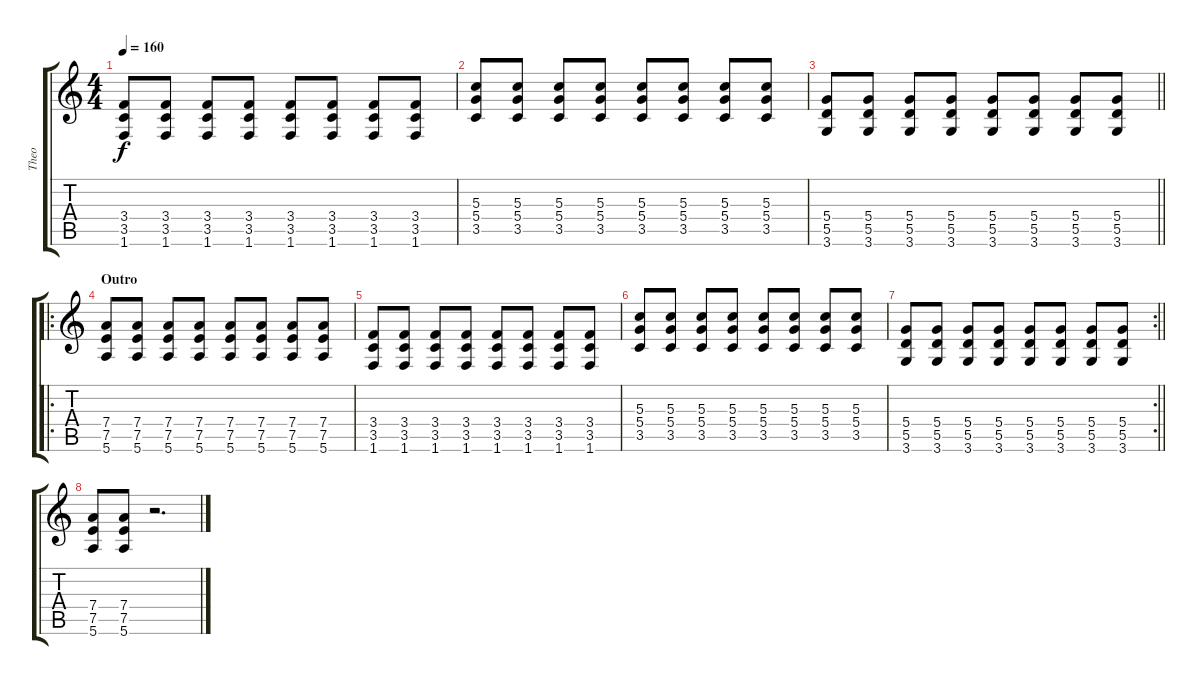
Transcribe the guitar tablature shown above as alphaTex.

\track ("Theo" "Theo") {instrument distortionguitar}
\staff {score tabs}
\tuning (E4 B3 G3 D3 A2 E2) {hide}
\ts (4 4)
\tempo 160
\clef g2
\ks c
(3.4 3.5 1.6).8{dy f} (3.4 3.5 1.6).8 (3.4 3.5 1.6).8 (3.4 3.5 1.6).8 (3.4 3.5 1.6).8 (3.4 3.5 1.6).8 (3.4 3.5 1.6).8 (3.4 3.5 1.6).8 |
(5.3 5.4 3.5).8 (5.3 5.4 3.5).8 (5.3 5.4 3.5).8 (5.3 5.4 3.5).8 (5.3 5.4 3.5).8 (5.3 5.4 3.5).8 (5.3 5.4 3.5).8 (5.3 5.4 3.5).8 |
\barLineRight lightlight
(5.4 5.5 3.6).8 (5.4 5.5 3.6).8 (5.4 5.5 3.6).8 (5.4 5.5 3.6).8 (5.4 5.5 3.6).8 (5.4 5.5 3.6).8 (5.4 5.5 3.6).8 (5.4 5.5 3.6).8 |
\ro
\section ("" "Outro")
(7.4 7.5 5.6).8 (7.4 7.5 5.6).8 (7.4 7.5 5.6).8 (7.4 7.5 5.6).8 (7.4 7.5 5.6).8 (7.4 7.5 5.6).8 (7.4 7.5 5.6).8 (7.4 7.5 5.6).8 |
(3.4 3.5 1.6).8 (3.4 3.5 1.6).8 (3.4 3.5 1.6).8 (3.4 3.5 1.6).8 (3.4 3.5 1.6).8 (3.4 3.5 1.6).8 (3.4 3.5 1.6).8 (3.4 3.5 1.6).8 |
(5.3 5.4 3.5).8 (5.3 5.4 3.5).8 (5.3 5.4 3.5).8 (5.3 5.4 3.5).8 (5.3 5.4 3.5).8 (5.3 5.4 3.5).8 (5.3 5.4 3.5).8 (5.3 5.4 3.5).8 |
\rc 2
\barLineRight lightlight
(5.4 5.5 3.6).8 (5.4 5.5 3.6).8 (5.4 5.5 3.6).8 (5.4 5.5 3.6).8 (5.4 5.5 3.6).8 (5.4 5.5 3.6).8 (5.4 5.5 3.6).8 (5.4 5.5 3.6).8 |
(7.4 7.5 5.6).8 (7.4 7.5 5.6).8 r.2{d}
